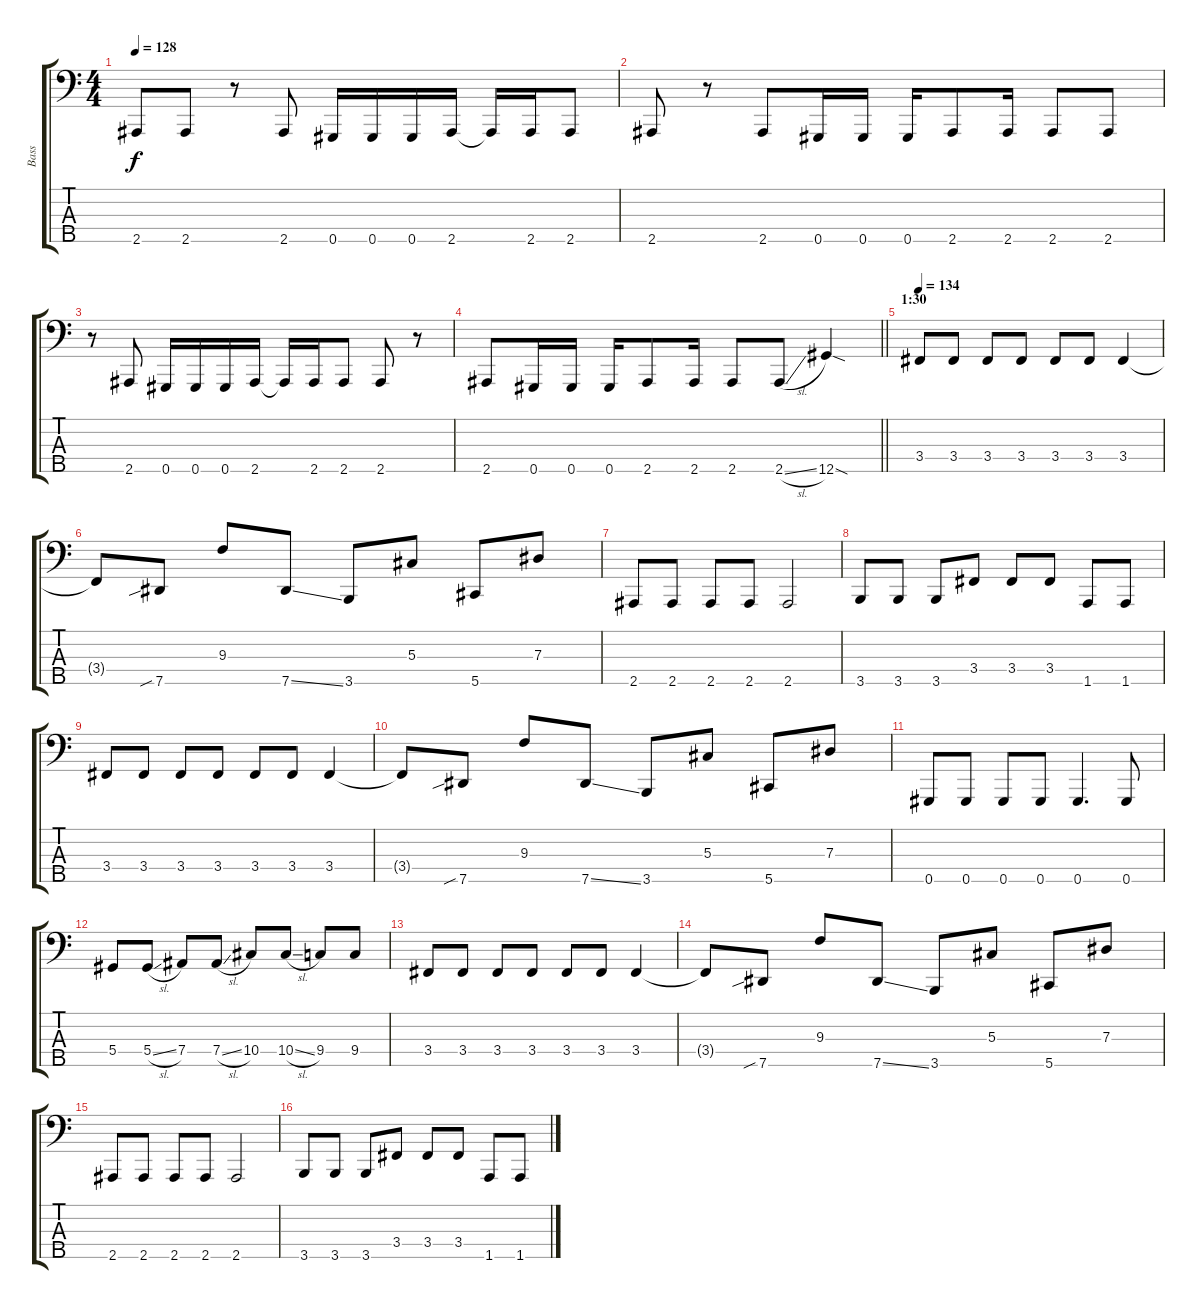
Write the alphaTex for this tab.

\track ("Bass" "Bass") {instrument electricbassfinger}
\staff {score tabs}
\tuning (Gb2 Db2 Ab1 Eb1 Ab0) {hide}
\ts (4 4)
\tempo 128
\clef f4
\ks c
2.5.8{dy f} 2.5.8 r.8 2.5.8 0.5.16 0.5.16 0.5.16 2.5.16 2.5{t}.16 2.5.16 2.5.8 |
2.5.8 r.8 2.5.8 0.5.16 0.5.16 0.5.16 2.5.8 2.5.16 2.5.8 2.5.8 |
r.8 2.5.8 0.5.16 0.5.16 0.5.16 2.5.16 2.5{t}.16 2.5.16 2.5.8 2.5.8 r.8 |
\barLineRight lightlight
2.5.8 0.5.16 0.5.16 0.5.16 2.5.8 2.5.16 2.5.8 2.5{sl}.8 12.5{sod}.4 |
\section ("" "1:30")
\tempo 134
3.4.8 3.4.8 3.4.8 3.4.8 3.4.8 3.4.8 3.4.4 |
3.4{t}.8 7.5{sib}.8 9.3.8 7.5{ss}.8 3.5.8 5.3.8 5.5.8 7.3.8 |
2.5.8 2.5.8 2.5.8 2.5.8 2.5.2 |
3.5.8 3.5.8 3.5.8 3.4.8 3.4.8 3.4.8 1.5.8 1.5.8 |
3.4.8 3.4.8 3.4.8 3.4.8 3.4.8 3.4.8 3.4.4 |
3.4{t}.8 7.5{sib}.8 9.3.8 7.5{ss}.8 3.5.8 5.3.8 5.5.8 7.3.8 |
0.5.8 0.5.8 0.5.8 0.5.8 0.5.4{d} 0.5.8 |
5.4.8 5.4{sl}.8 7.4.8 7.4{sl}.8 10.4.8 10.4{sl}.8 9.4.8 9.4.8 |
3.4.8 3.4.8 3.4.8 3.4.8 3.4.8 3.4.8 3.4.4 |
3.4{t}.8 7.5{sib}.8 9.3.8 7.5{ss}.8 3.5.8 5.3.8 5.5.8 7.3.8 |
2.5.8 2.5.8 2.5.8 2.5.8 2.5.2 |
3.5.8 3.5.8 3.5.8 3.4.8 3.4.8 3.4.8 1.5.8 1.5.8
